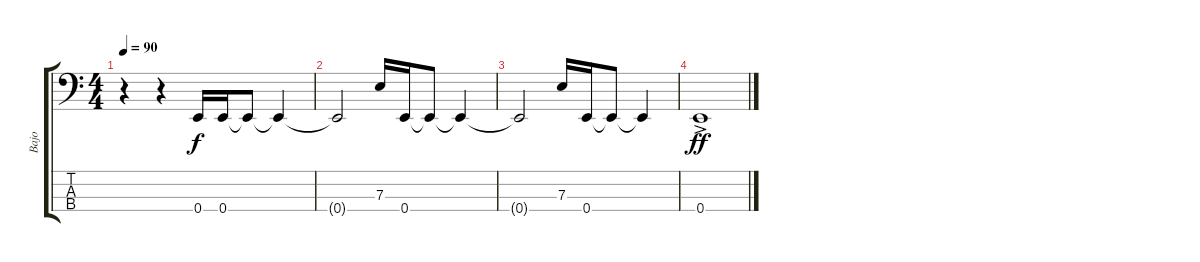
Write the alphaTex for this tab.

\track ("Bajo" "Bajo") {instrument electricbassfinger}
\staff {score tabs}
\tuning (G2 D2 A1 E1) {hide}
\ts (4 4)
\tempo 90
\clef f4
\ks c
r.4{dy f} r.4 0.4.16 0.4.16 0.4{t}.8 0.4{t}.4 |
0.4{t}.2 7.3.16 0.4.16 0.4{t}.8 0.4{t}.4 |
0.4{t}.2 7.3.16 0.4.16 0.4{t}.8 0.4{t}.4 |
0.4{ac}.1{dy ff}
